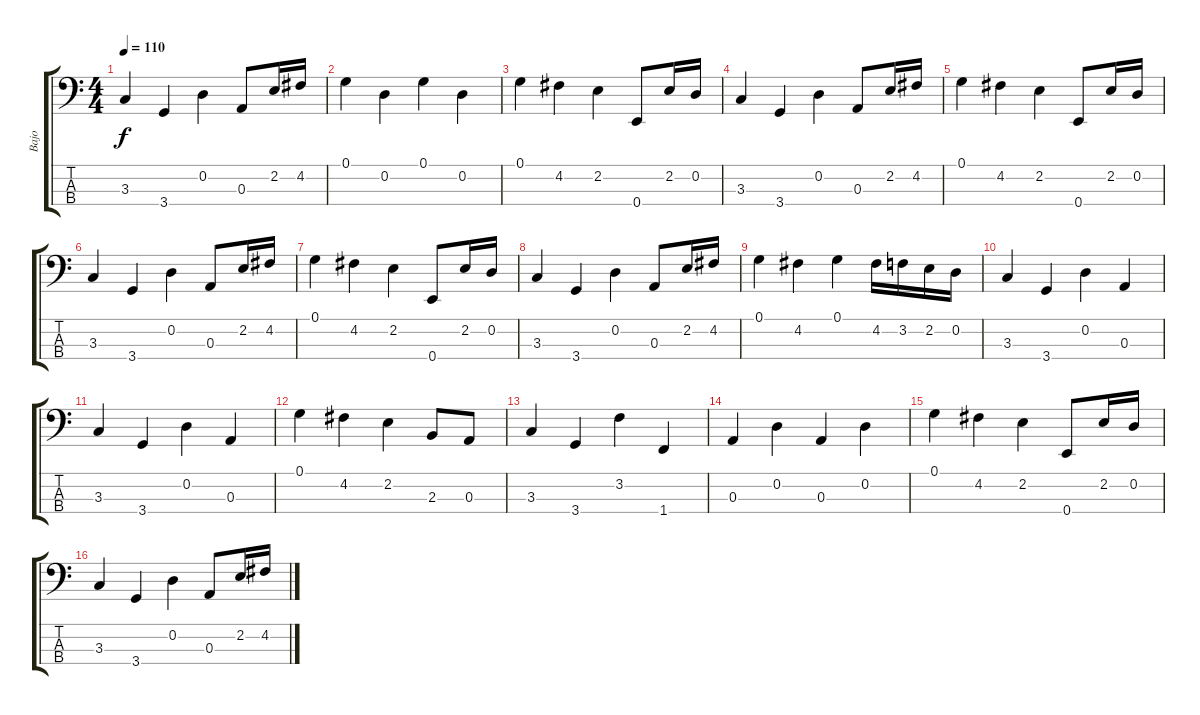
\track ("Bajo" "Bajo") {instrument electricbasspick}
\staff {score tabs}
\tuning (G2 D2 A1 E1) {hide}
\ts (4 4)
\tempo 110
\clef f4
\ks c
3.3.4{dy f} 3.4.4 0.2.4 0.3.8 2.2.16 4.2.16 |
0.1.4 0.2.4 0.1.4 0.2.4 |
0.1.4 4.2.4 2.2.4 0.4.8 2.2.16 0.2.16 |
3.3.4 3.4.4 0.2.4 0.3.8 2.2.16 4.2.16 |
0.1.4 4.2.4 2.2.4 0.4.8 2.2.16 0.2.16 |
3.3.4 3.4.4 0.2.4 0.3.8 2.2.16 4.2.16 |
0.1.4 4.2.4 2.2.4 0.4.8 2.2.16 0.2.16 |
3.3.4 3.4.4 0.2.4 0.3.8 2.2.16 4.2.16 |
0.1.4 4.2.4 0.1.4 4.2.16 3.2.16 2.2.16 0.2.16 |
3.3.4 3.4.4 0.2.4 0.3.4 |
3.3.4 3.4.4 0.2.4 0.3.4 |
0.1.4 4.2.4 2.2.4 2.3.8 0.3.8 |
3.3.4 3.4.4 3.2.4 1.4.4 |
0.3.4 0.2.4 0.3.4 0.2.4 |
0.1.4 4.2.4 2.2.4 0.4.8 2.2.16 0.2.16 |
3.3.4 3.4.4 0.2.4 0.3.8 2.2.16 4.2.16
